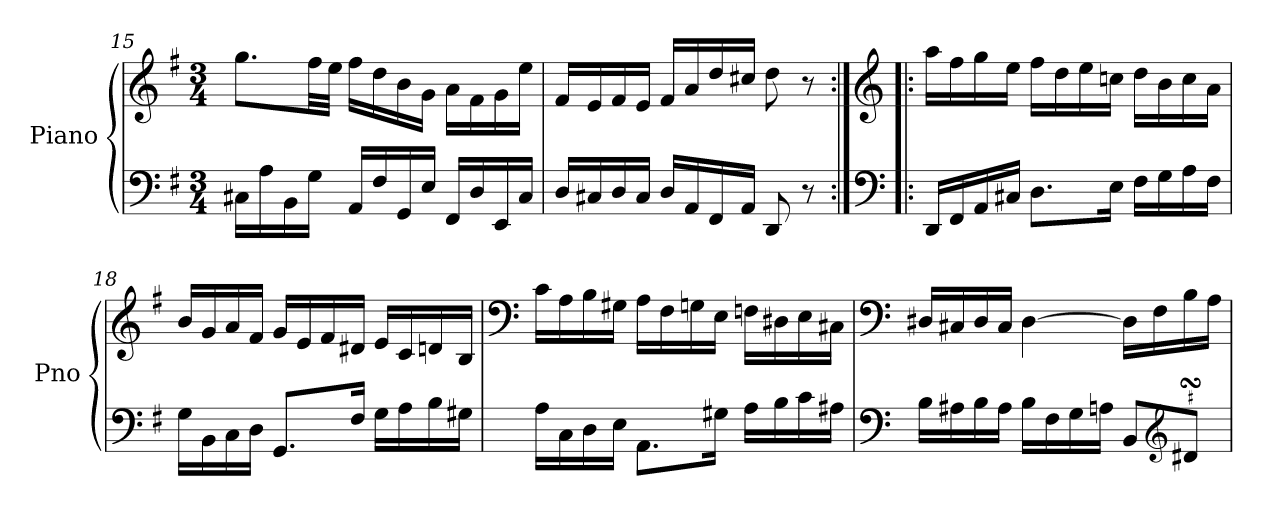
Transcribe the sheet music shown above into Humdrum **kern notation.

**kern	**kern
*part1	*part1
*staff2	*staff1
*I"Piano	*
*I'Pno	*
*clefF4	*clefG2
*k[f#]	*k[f#]
*M3/4	*M3/4
=15	=15
16C#X\LL	8.gg\L
16A\	.
16BB\	.
16G\JJ	32ff#\LL
.	32ee\JJJ
16AA/LL	16ff#\LL
16F#/	16dd\
16GG/	16b\
16E/JJ	16g\JJ
16FF#/LL	16a\LL
16D/	16f#\
16EE/	16g\
16C#/JJ	16ee\JJ
=16	=16
16D/LL	16f#/LL
16C#X/	16e/
16D/	16f#/
16C#/JJ	16e/JJ
16D/LL	16f#/LL
16AA/	16a/
16FF#/	16dd/
16AA/JJ	16cc#X/JJ
8DD/	8dd\
8r	8r
!!LO:PB:g=z
=17:|!|:	=17:|!|:
*clefF4	*clefG2
16DD/LL	16aa\LL
16FF#/	16ff#\
16AA/	16gg\
16C#X/JJ	16ee\JJ
8.D\L	16ff#\LL
.	16dd\
.	16ee\
16E\Jk	16ccn\JJ
16F#\LL	16dd\LL
16G\	16b\
16A\	16cc\
16F#\JJ	16a\JJ
=18	=18
16G\LL	16b/LL
16BB\	16g/
16C\	16a/
16D\JJ	16f#/JJ
8.GG/L	16g/LL
.	16e/
.	16f#/
16F#/Jk	16d#X/JJ
16G\LL	16e/LL
16A\	16c/
16B\	16dn/
16G#X\JJ	16B/JJ
=19	=19
*	*clefF4
16A\LL	16c\LL
16C\	16A\
16D\	16B\
16E\JJ	16G#X\JJ
8.AA\L	16A\LL
.	16F#\
.	16Gn\
16G#X\Jk	16E\JJ
16A\LL	16Fn\LL
16B\	16D#X\
16c\	16E\
16A#X\JJ	16C#X\JJ
!!LO:LB:g=z
=20	=20
*clefF4	*clefF4
16B\LL	16D#X/LL
16A#X\	16C#X/
16B\	16D#/
16A#\JJ	16C#/JJ
16B\LL	[4D#\
16F#\	.
16G\	.
16An\JJ	.
8BB/L	16D#\LL]
.	16F#\
*clefG2	*
8d#XsSsS/J	16B\
.	16A\JJ
=	=
*-	*-
